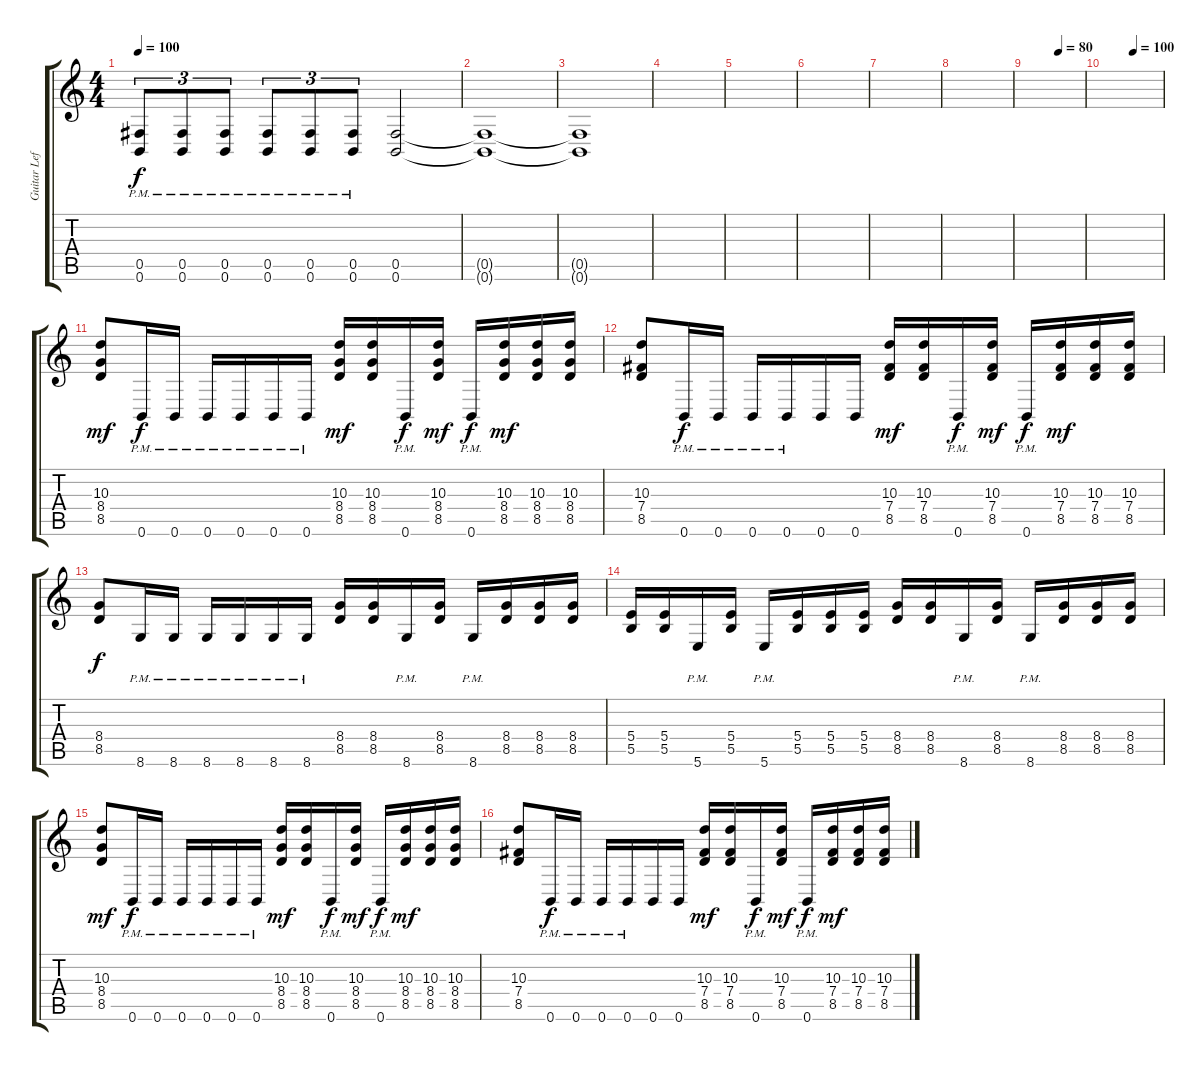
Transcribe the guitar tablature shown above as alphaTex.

\track ("Guitar Left" "Guitar Lef") {instrument distortionguitar}
\staff {score tabs}
\tuning (Db4 Ab3 E3 B2 Gb2 B1) {hide}
\ts (4 4)
\tempo 100
\clef g2
\ks c
(0.5{pm} 0.6{pm}).8{tu (3 2) dy f} (0.5{pm} 0.6{pm}).8{tu (3 2)} (0.5{pm} 0.6{pm}).8{tu (3 2)} (0.5{pm} 0.6{pm}).8{tu (3 2)} (0.5{pm} 0.6{pm}).8{tu (3 2)} (0.5{pm} 0.6{pm}).8{tu (3 2)} (0.5 0.6).2{volume 2} |
(0.5{t} 0.6{t}).1 |
(0.5{t} 0.6{t}).1 |
|
|
|
|
|
\tempo (80 0.5625)
|
\tempo (100 0.5)
|
(10.3 8.4 8.5).8{dy mf volume 12} 0.6{pm}.16{dy f} 0.6{pm}.16 0.6{pm}.16 0.6{pm}.16 0.6{pm}.16 0.6{pm}.16 (10.3 8.4 8.5).16{dy mf} (10.3 8.4 8.5).16 0.6{pm}.16{dy f} (10.3 8.4 8.5).16{dy mf} 0.6{pm}.16{dy f} (10.3 8.4 8.5).16{dy mf} (10.3 8.4 8.5).16 (10.3 8.4 8.5).16 |
(10.3 7.4 8.5).8 0.6{pm}.16{dy f} 0.6{pm}.16 0.6{pm}.16 0.6{pm}.16 0.6.16 0.6.16 (10.3 7.4 8.5).16{dy mf} (10.3 7.4 8.5).16 0.6{pm}.16{dy f} (10.3 7.4 8.5).16{dy mf} 0.6{pm}.16{dy f} (10.3 7.4 8.5).16{dy mf} (10.3 7.4 8.5).16 (10.3 7.4 8.5).16 |
(8.4 8.5).8{dy f} 8.6{pm}.16 8.6{pm}.16 8.6{pm}.16 8.6{pm}.16 8.6{pm}.16 8.6{pm}.16 (8.4 8.5).16 (8.4 8.5).16 8.6{pm}.16 (8.4 8.5).16 8.6{pm}.16 (8.4 8.5).16 (8.4 8.5).16 (8.4 8.5).16 |
(5.4 5.5).16 (5.4 5.5).16 5.6{pm}.16 (5.4 5.5).16 5.6{pm}.16 (5.4 5.5).16 (5.4 5.5).16 (5.4 5.5).16 (8.4 8.5).16 (8.4 8.5).16 8.6{pm}.16 (8.4 8.5).16 8.6{pm}.16 (8.4 8.5).16 (8.4 8.5).16 (8.4 8.5).16 |
(10.3 8.4 8.5).8{dy mf} 0.6{pm}.16{dy f} 0.6{pm}.16 0.6{pm}.16 0.6{pm}.16 0.6{pm}.16 0.6{pm}.16 (10.3 8.4 8.5).16{dy mf} (10.3 8.4 8.5).16 0.6{pm}.16{dy f} (10.3 8.4 8.5).16{dy mf} 0.6{pm}.16{dy f} (10.3 8.4 8.5).16{dy mf} (10.3 8.4 8.5).16 (10.3 8.4 8.5).16 |
(10.3 7.4 8.5).8 0.6{pm}.16{dy f} 0.6{pm}.16 0.6{pm}.16 0.6{pm}.16 0.6.16 0.6.16 (10.3 7.4 8.5).16{dy mf} (10.3 7.4 8.5).16 0.6{pm}.16{dy f} (10.3 7.4 8.5).16{dy mf} 0.6{pm}.16{dy f} (10.3 7.4 8.5).16{dy mf} (10.3 7.4 8.5).16 (10.3 7.4 8.5).16
